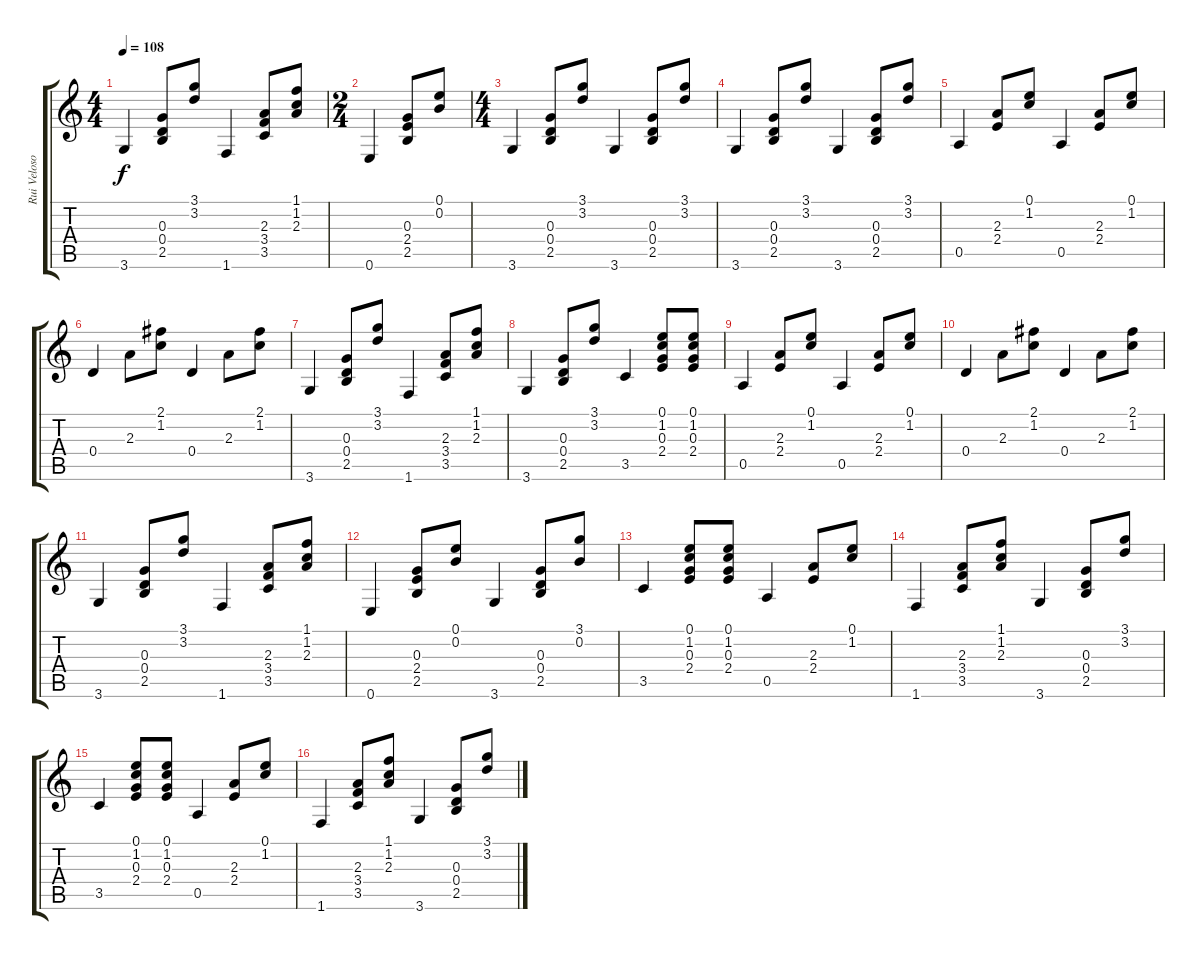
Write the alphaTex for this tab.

\track ("Rui Veloso (guitar)" "Rui Veloso") {instrument acousticguitarnylon}
\staff {score tabs}
\tuning (E4 B3 G3 D3 A2 E2) {hide}
\ts (4 4)
\tempo 108
\clef g2
\ks c
3.6.4{dy f} (0.3 0.4 2.5).8 (3.1 3.2).8 1.6.4 (2.3 3.4 3.5).8 (1.1 1.2 2.3).8 |
\ts (2 4)
0.6.4 (0.3 2.4 2.5).8 (0.1 0.2).8 |
\ts (4 4)
3.6.4 (0.3 0.4 2.5).8 (3.1 3.2).8 3.6.4 (0.3 0.4 2.5).8 (3.1 3.2).8 |
3.6.4 (0.3 0.4 2.5).8 (3.1 3.2).8 3.6.4 (0.3 0.4 2.5).8 (3.1 3.2).8 |
0.5.4 (2.3 2.4).8 (0.1 1.2).8 0.5.4 (2.3 2.4).8 (0.1 1.2).8 |
0.4.4 2.3.8 (2.1 1.2).8 0.4.4 2.3.8 (2.1 1.2).8 |
3.6.4 (0.3 0.4 2.5).8 (3.1 3.2).8 1.6.4 (2.3 3.4 3.5).8 (1.1 1.2 2.3).8 |
3.6.4 (0.3 0.4 2.5).8 (3.1 3.2).8 3.5.4 (0.1 1.2 0.3 2.4).8 (0.1 1.2 0.3 2.4).8 |
0.5.4 (2.3 2.4).8 (0.1 1.2).8 0.5.4 (2.3 2.4).8 (0.1 1.2).8 |
0.4.4 2.3.8 (2.1 1.2).8 0.4.4 2.3.8 (2.1 1.2).8 |
3.6.4 (0.3 0.4 2.5).8 (3.1 3.2).8 1.6.4 (2.3 3.4 3.5).8 (1.1 1.2 2.3).8 |
0.6.4 (0.3 2.4 2.5).8 (0.1 0.2).8 3.6.4 (0.3 0.4 2.5).8 (3.1 0.2).8 |
3.5.4 (0.1 1.2 0.3 2.4).8 (0.1 1.2 0.3 2.4).8 0.5.4 (2.3 2.4).8 (0.1 1.2).8 |
1.6.4 (2.3 3.4 3.5).8 (1.1 1.2 2.3).8 3.6.4 (0.3 0.4 2.5).8 (3.1 3.2).8 |
3.5.4 (0.1 1.2 0.3 2.4).8 (0.1 1.2 0.3 2.4).8 0.5.4 (2.3 2.4).8 (0.1 1.2).8 |
1.6.4 (2.3 3.4 3.5).8 (1.1 1.2 2.3).8 3.6.4 (0.3 0.4 2.5).8 (3.1 3.2).8
